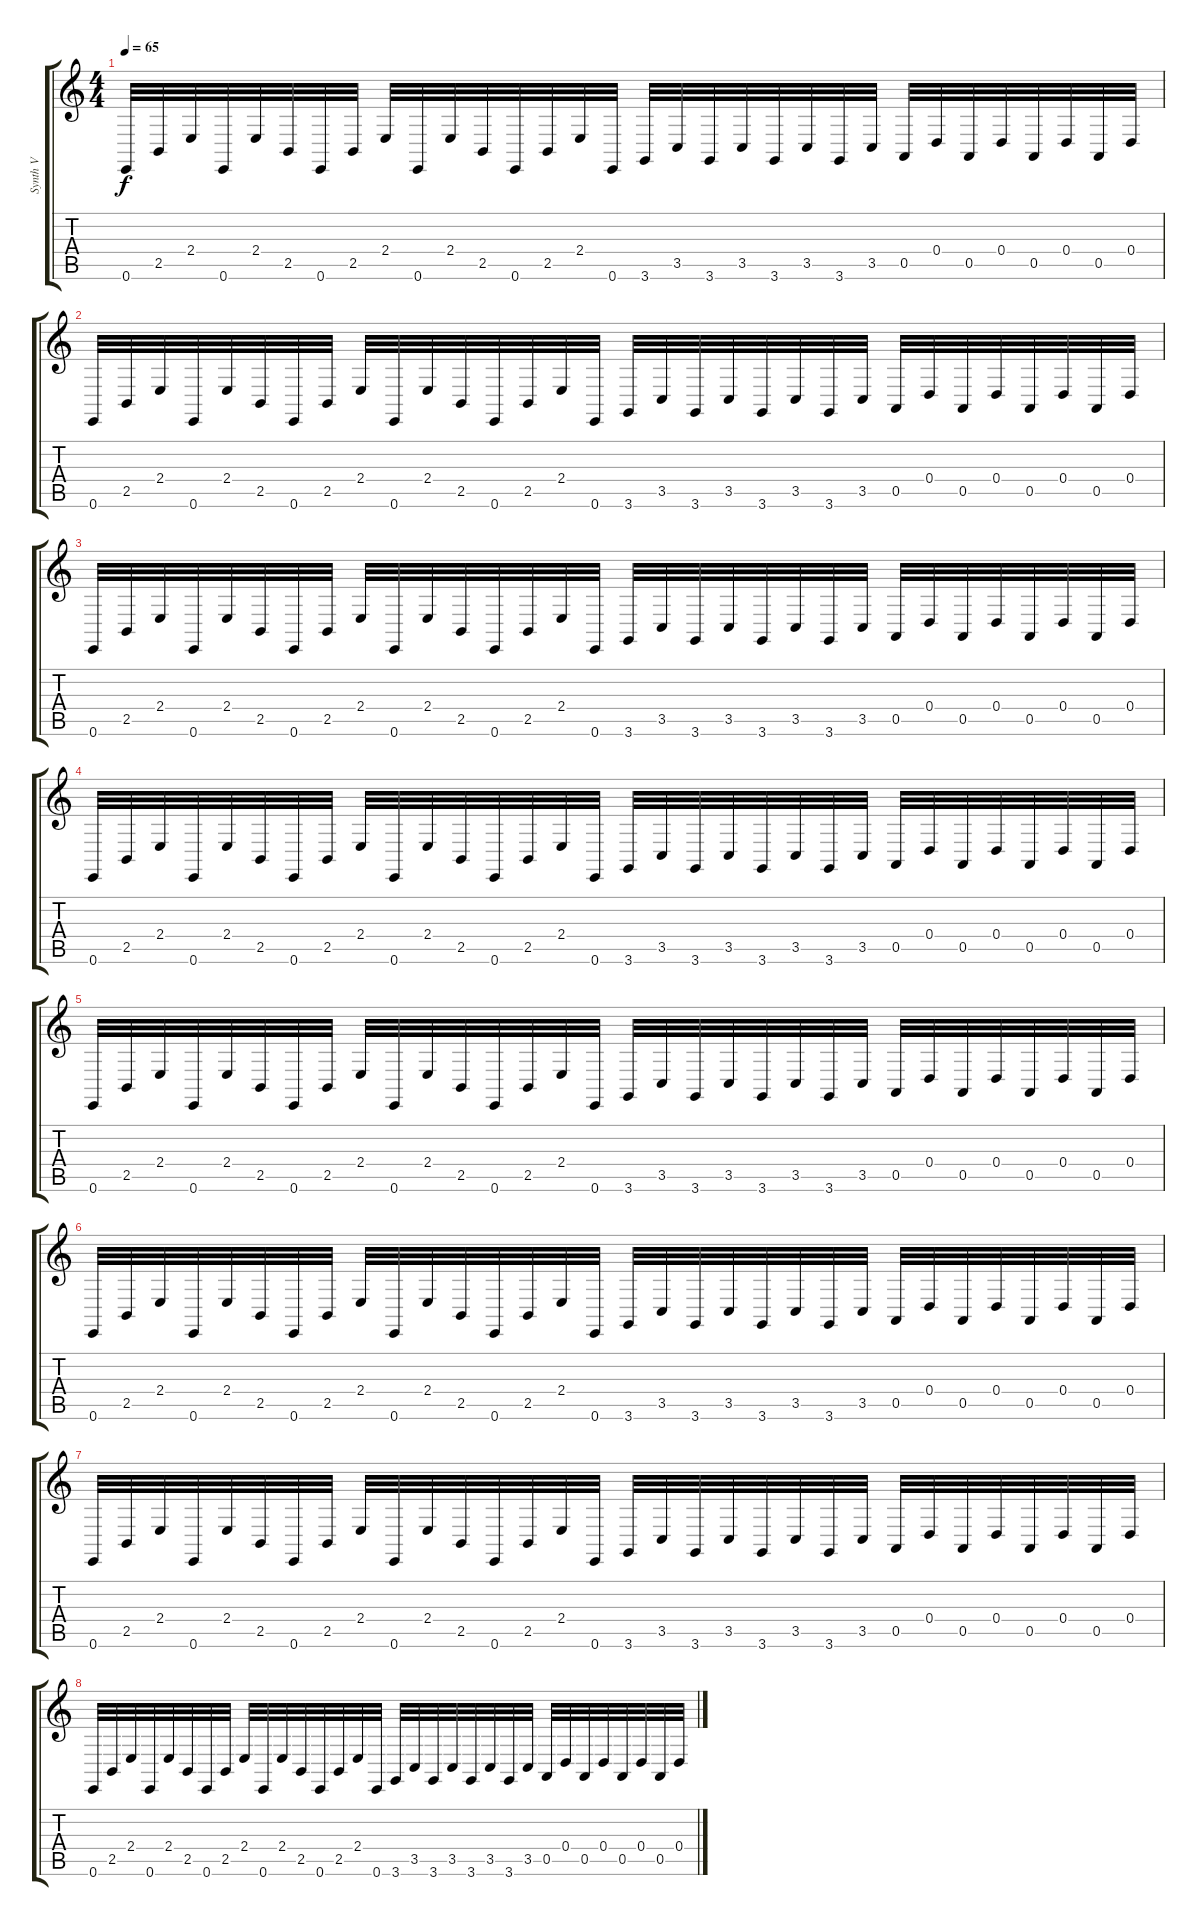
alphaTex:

\track ("Synth V" "Synth V") {instrument drawbarorgan}
\staff {score tabs}
\tuning (E4 B3 G3 D3 A2 E2) {hide}
\ts (4 4)
\tempo 65
\clef g2
\ks c
0.6.32{dy f} 2.5.32 2.4.32 0.6.32 2.4.32 2.5.32 0.6.32 2.5.32 2.4.32 0.6.32 2.4.32 2.5.32 0.6.32 2.5.32 2.4.32 0.6.32 3.6.32 3.5.32 3.6.32 3.5.32 3.6.32 3.5.32 3.6.32 3.5.32 0.5.32 0.4.32 0.5.32 0.4.32 0.5.32 0.4.32 0.5.32 0.4.32 |
0.6.32 2.5.32 2.4.32 0.6.32 2.4.32 2.5.32 0.6.32 2.5.32 2.4.32 0.6.32 2.4.32 2.5.32 0.6.32 2.5.32 2.4.32 0.6.32 3.6.32 3.5.32 3.6.32 3.5.32 3.6.32 3.5.32 3.6.32 3.5.32 0.5.32 0.4.32 0.5.32 0.4.32 0.5.32 0.4.32 0.5.32 0.4.32 |
0.6.32 2.5.32 2.4.32 0.6.32 2.4.32 2.5.32 0.6.32 2.5.32 2.4.32 0.6.32 2.4.32 2.5.32 0.6.32 2.5.32 2.4.32 0.6.32 3.6.32 3.5.32 3.6.32 3.5.32 3.6.32 3.5.32 3.6.32 3.5.32 0.5.32 0.4.32 0.5.32 0.4.32 0.5.32 0.4.32 0.5.32 0.4.32 |
0.6.32 2.5.32 2.4.32 0.6.32 2.4.32 2.5.32 0.6.32 2.5.32 2.4.32 0.6.32 2.4.32 2.5.32 0.6.32 2.5.32 2.4.32 0.6.32 3.6.32 3.5.32 3.6.32 3.5.32 3.6.32 3.5.32 3.6.32 3.5.32 0.5.32 0.4.32 0.5.32 0.4.32 0.5.32 0.4.32 0.5.32 0.4.32 |
0.6.32 2.5.32 2.4.32 0.6.32 2.4.32 2.5.32 0.6.32 2.5.32 2.4.32 0.6.32 2.4.32 2.5.32 0.6.32 2.5.32 2.4.32 0.6.32 3.6.32 3.5.32 3.6.32 3.5.32 3.6.32 3.5.32 3.6.32 3.5.32 0.5.32 0.4.32 0.5.32 0.4.32 0.5.32 0.4.32 0.5.32 0.4.32 |
0.6.32 2.5.32 2.4.32 0.6.32 2.4.32 2.5.32 0.6.32 2.5.32 2.4.32 0.6.32 2.4.32 2.5.32 0.6.32 2.5.32 2.4.32 0.6.32 3.6.32 3.5.32 3.6.32 3.5.32 3.6.32 3.5.32 3.6.32 3.5.32 0.5.32 0.4.32 0.5.32 0.4.32 0.5.32 0.4.32 0.5.32 0.4.32 |
0.6.32 2.5.32 2.4.32 0.6.32 2.4.32 2.5.32 0.6.32 2.5.32 2.4.32 0.6.32 2.4.32 2.5.32 0.6.32 2.5.32 2.4.32 0.6.32 3.6.32 3.5.32 3.6.32 3.5.32 3.6.32 3.5.32 3.6.32 3.5.32 0.5.32 0.4.32 0.5.32 0.4.32 0.5.32 0.4.32 0.5.32 0.4.32 |
0.6.32 2.5.32 2.4.32 0.6.32 2.4.32 2.5.32 0.6.32 2.5.32 2.4.32 0.6.32 2.4.32 2.5.32 0.6.32 2.5.32 2.4.32 0.6.32 3.6.32 3.5.32 3.6.32 3.5.32 3.6.32 3.5.32 3.6.32 3.5.32 0.5.32 0.4.32 0.5.32 0.4.32 0.5.32 0.4.32 0.5.32 0.4.32
